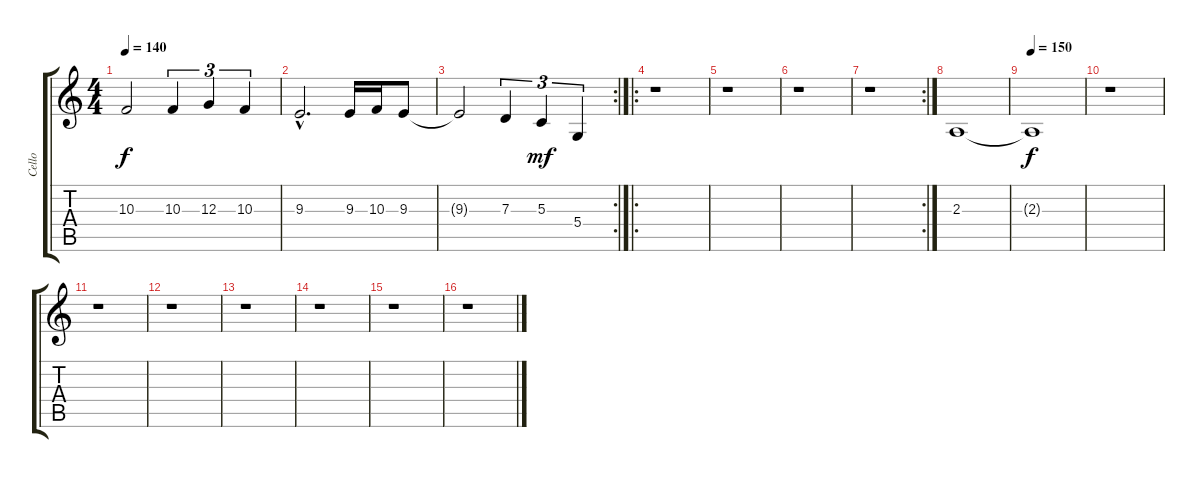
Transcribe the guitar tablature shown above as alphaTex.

\track ("Cello" "Cello") {instrument cello}
\staff {score tabs}
\tuning (E4 B3 G3 D3 A2 E2) {hide}
\ts (4 4)
\tempo 140
\clef g2
\ks c
10.3{t}.2{dy f} 10.3.4{tu (3 2)} 12.3.4{tu (3 2)} 10.3.4{tu (3 2)} |
9.3{hac}.2{d} 9.3.16 10.3.16 9.3.8 |
\rc 2
9.3{t}.2 7.3.4{tu (3 2)} 5.3.4{tu (3 2) dy mf} 5.4.4{tu (3 2)} |
\ro
r.1 |
r.1 |
r.1 |
\rc 2
r.1 |
2.3.1 |
\tempo 150
2.3{t}.1{dy f} |
r.1 |
r.1 |
r.1 |
r.1 |
r.1 |
r.1 |
r.1
